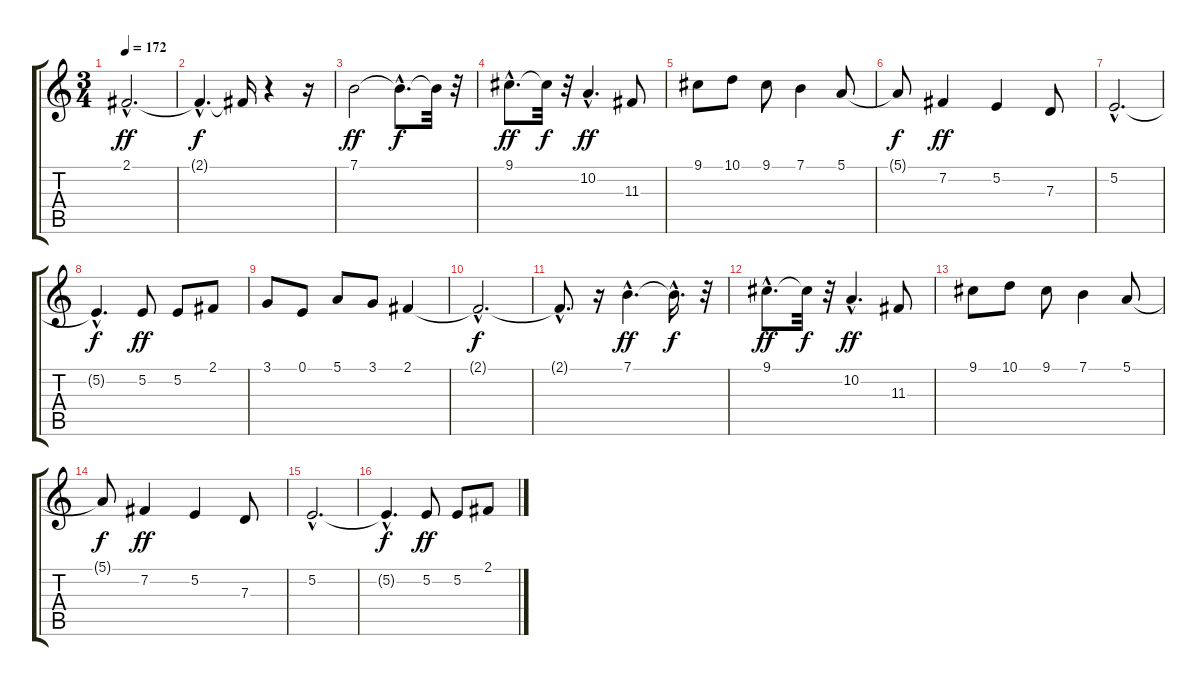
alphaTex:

\track "" {instrument recorder}
\staff {score tabs}
\tuning (E4 B3 G3 D3 A2 E2) {hide}
\ts (3 4)
\tempo 172
\clef g2
\ks c
2.1{hac}.2{d dy ff} |
2.1{hac t}.4{d dy f} 2.1{t}.16 r.4 r.16 |
7.1.2{dy ff} 7.1{hac t}.8{d dy f} 7.1{t}.32 r.32 |
9.1{hac}.8{d dy ff} 9.1{t}.32{dy f} r.32 10.2{hac}.4{d dy ff} 11.3.8 |
9.1.8 10.1.8 9.1.8 7.1.4 5.1.8 |
5.1{t}.8{dy f} 7.2.4{dy ff} 5.2.4 7.3.8 |
5.2{hac}.2{d} |
5.2{hac t}.4{d dy f} 5.2.8{dy ff} 5.2.8 2.1.8 |
3.1.8 0.1.8 5.1.8 3.1.8 2.1.4 |
2.1{hac t}.2{d dy f} |
2.1{hac t}.8{d} r.16 7.1{hac}.4{d dy ff} 7.1{hac t}.16{d dy f} r.32 |
9.1{hac}.8{d dy ff} 9.1{t}.32{dy f} r.32 10.2{hac}.4{d dy ff} 11.3.8 |
9.1.8 10.1.8 9.1.8 7.1.4 5.1.8 |
5.1{t}.8{dy f} 7.2.4{dy ff} 5.2.4 7.3.8 |
5.2{hac}.2{d} |
5.2{hac t}.4{d dy f} 5.2.8{dy ff} 5.2.8 2.1.8
